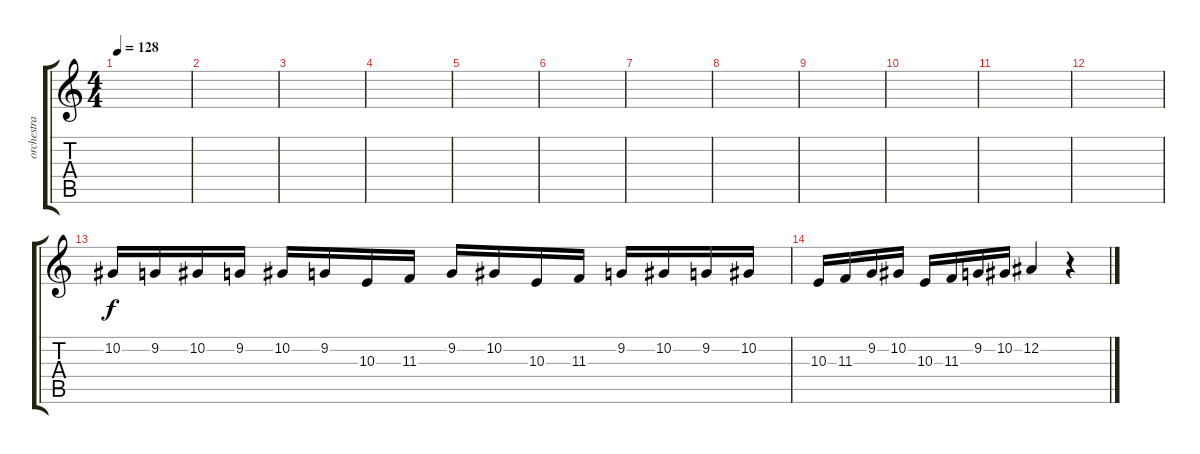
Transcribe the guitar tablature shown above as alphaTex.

\track ("orchestra" "orchestra") {instrument stringensemble1}
\staff {score tabs}
\tuning (Eb4 Bb3 Gb3 Db3 Ab2 Eb2) {hide}
\ts (4 4)
\tempo 128
\clef g2
\ks c
|
|
|
|
|
|
|
|
|
|
|
|
10.2.16 9.2.16 10.2.16 9.2.16 10.2.16 9.2.16 10.3.16 11.3.16 9.2.16 10.2.16 10.3.16 11.3.16 9.2.16 10.2.16 9.2.16 10.2.16 |
10.3.16 11.3.16 9.2.16 10.2.16 10.3.16 11.3.16 9.2.16 10.2.16 12.2.4 r.4
